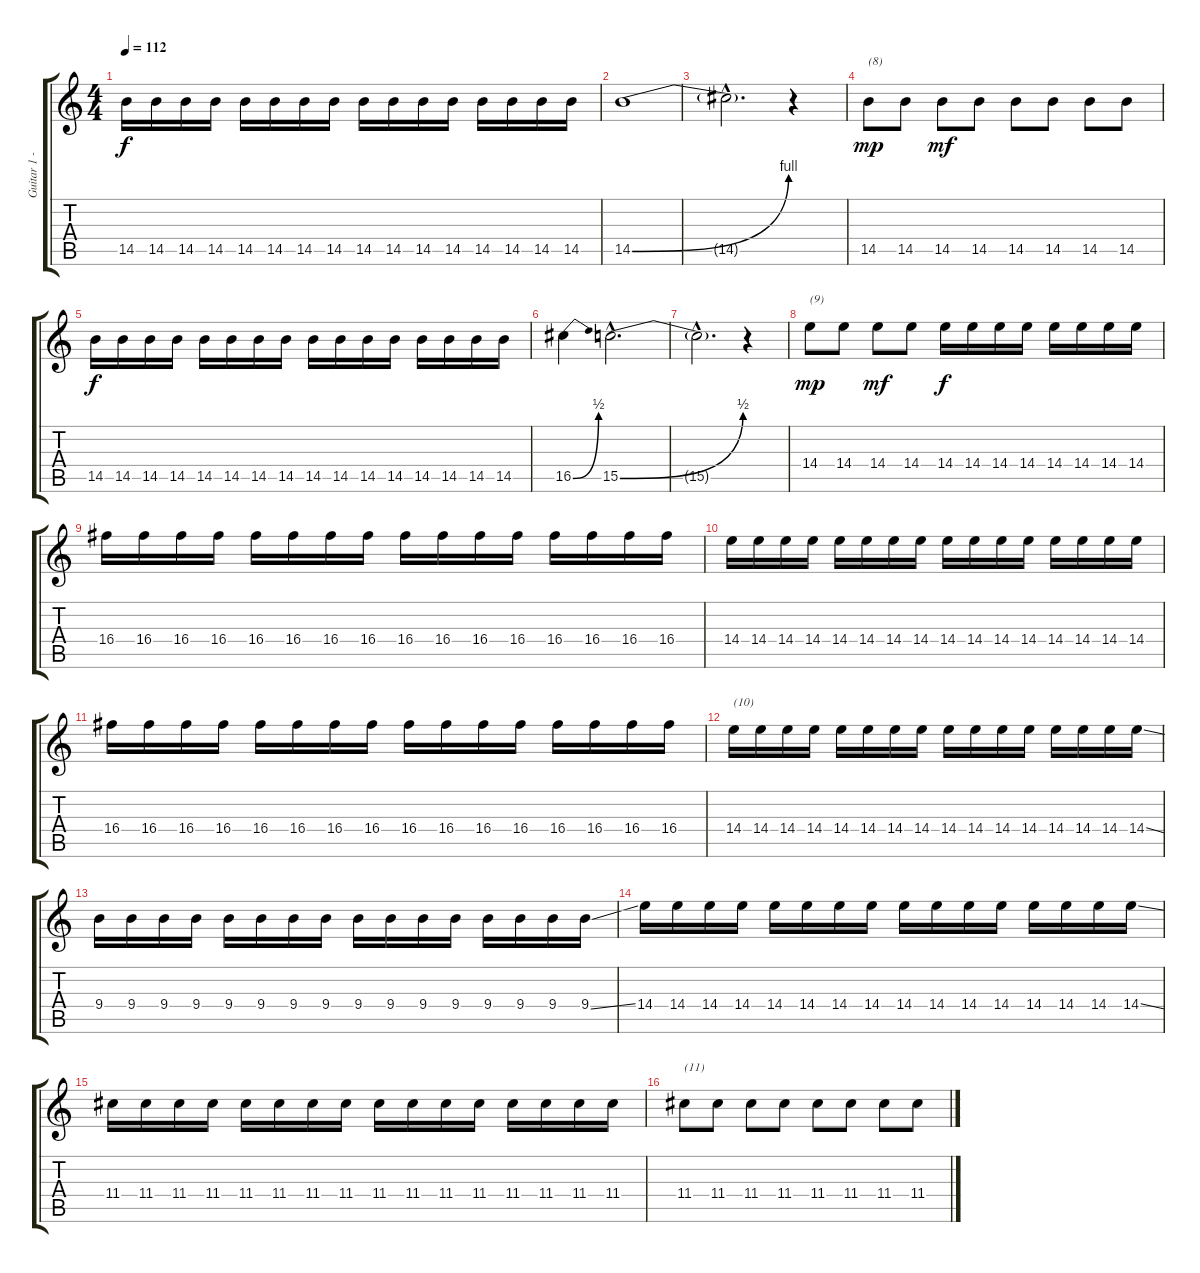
\track ("Guitar 1 - left" "Guitar 1 -") {instrument distortionguitar}
\staff {score tabs}
\tuning (E4 B3 G3 D3 A2 E2) {hide}
\ts (4 4)
\tempo 112
\clef g2
\ks c
14.5.16{dy f} 14.5.16 14.5.16 14.5.16 14.5.16 14.5.16 14.5.16 14.5.16 14.5.16 14.5.16 14.5.16 14.5.16 14.5.16 14.5.16 14.5.16 14.5.16 |
14.5{be (bend 0 0 60 4)}.1 |
14.5{hac t}.2{d} r.4 |
14.5.8{txt "(8)" dy mp} 14.5.8 14.5.8{dy mf} 14.5.8 14.5.8 14.5.8 14.5.8 14.5.8 |
14.5.16{dy f} 14.5.16 14.5.16 14.5.16 14.5.16 14.5.16 14.5.16 14.5.16 14.5.16 14.5.16 14.5.16 14.5.16 14.5.16 14.5.16 14.5.16 14.5.16 |
16.5{be (bend 0 0 60 2)}.4 15.5{be (bend 0 0 60 2) hac}.2{d} |
15.5{hac t}.2{d} r.4 |
14.4.8{txt "(9)" dy mp} 14.4.8 14.4.8{dy mf} 14.4.8 14.4.16{dy f} 14.4.16 14.4.16 14.4.16 14.4.16 14.4.16 14.4.16 14.4.16 |
16.4.16 16.4.16 16.4.16 16.4.16 16.4.16 16.4.16 16.4.16 16.4.16 16.4.16 16.4.16 16.4.16 16.4.16 16.4.16 16.4.16 16.4.16 16.4.16 |
14.4.16 14.4.16 14.4.16 14.4.16 14.4.16 14.4.16 14.4.16 14.4.16 14.4.16 14.4.16 14.4.16 14.4.16 14.4.16 14.4.16 14.4.16 14.4.16 |
16.4.16 16.4.16 16.4.16 16.4.16 16.4.16 16.4.16 16.4.16 16.4.16 16.4.16 16.4.16 16.4.16 16.4.16 16.4.16 16.4.16 16.4.16 16.4.16 |
14.4.16{txt "(10)"} 14.4.16 14.4.16 14.4.16 14.4.16 14.4.16 14.4.16 14.4.16 14.4.16 14.4.16 14.4.16 14.4.16 14.4.16 14.4.16 14.4.16 14.4{ss}.16 |
9.4.16 9.4.16 9.4.16 9.4.16 9.4.16 9.4.16 9.4.16 9.4.16 9.4.16 9.4.16 9.4.16 9.4.16 9.4.16 9.4.16 9.4.16 9.4{ss}.16 |
14.4.16 14.4.16 14.4.16 14.4.16 14.4.16 14.4.16 14.4.16 14.4.16 14.4.16 14.4.16 14.4.16 14.4.16 14.4.16 14.4.16 14.4.16 14.4{ss}.16 |
11.4.16 11.4.16 11.4.16 11.4.16 11.4.16 11.4.16 11.4.16 11.4.16 11.4.16 11.4.16 11.4.16 11.4.16 11.4.16 11.4.16 11.4.16 11.4.16 |
11.4.8{txt "(11)"} 11.4.8 11.4.8 11.4.8 11.4.8 11.4.8 11.4.8 11.4.8
